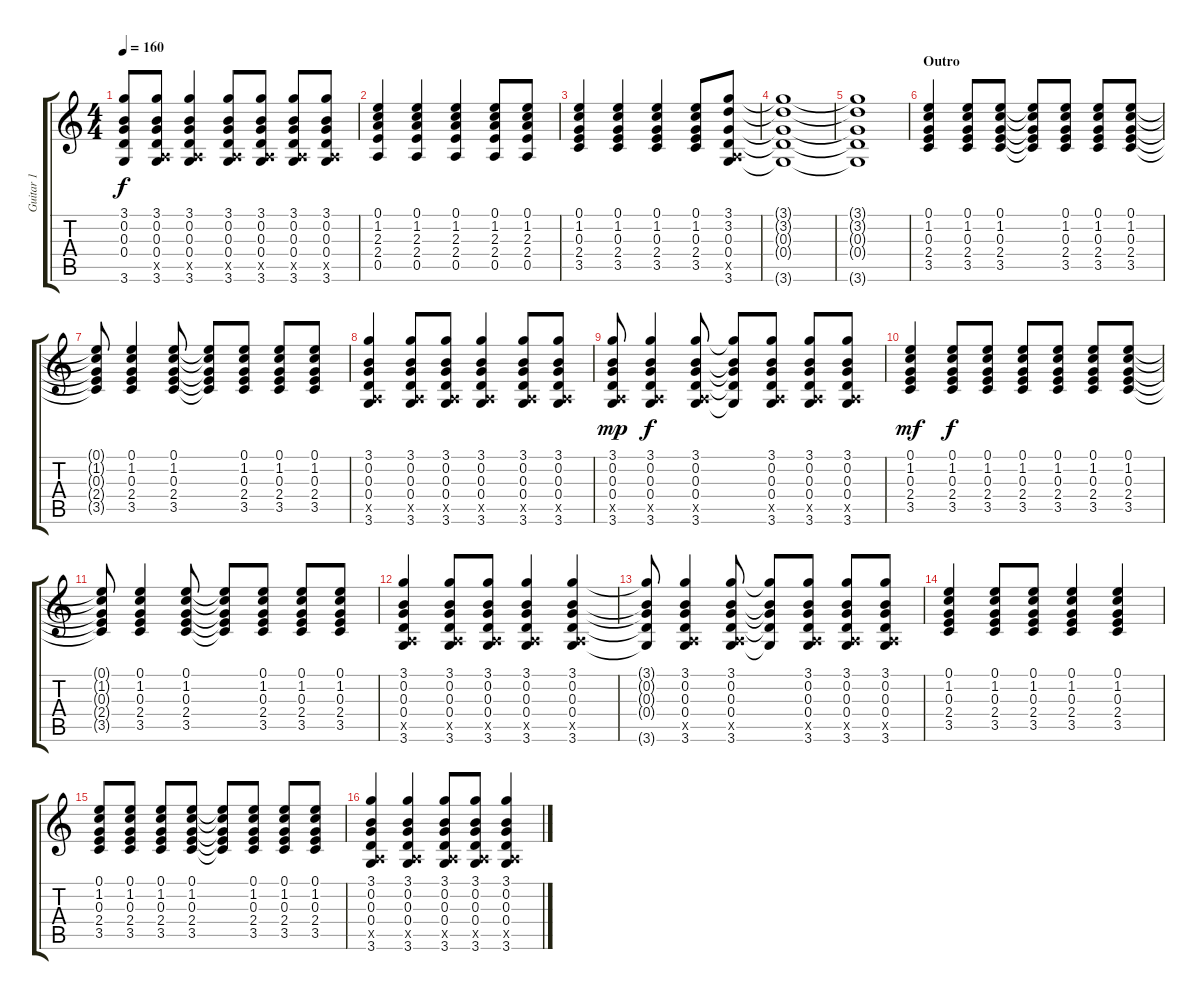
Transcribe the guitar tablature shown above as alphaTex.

\track ("Guitar 1" "Guitar 1") {instrument acousticguitarsteel}
\staff {score tabs}
\tuning (E4 B3 G3 D3 A2 E2) {hide}
\ts (4 4)
\tempo 160
\clef g2
\ks c
(3.1{t} 0.2{t} 0.3{t} 0.4{t} 3.6{t}).8{dy f} (3.1 0.2 0.3 0.4 0.5{x} 3.6).8 (3.1 0.2 0.3 0.4 0.5{x} 3.6).4 (3.1 0.2 0.3 0.4 0.5{x} 3.6).8 (3.1 0.2 0.3 0.4 0.5{x} 3.6).8 (3.1 0.2 0.3 0.4 0.5{x} 3.6).8 (3.1 0.2 0.3 0.4 0.5{x} 3.6).8 |
(0.1 1.2 2.3 2.4 0.5).4 (0.1 1.2 2.3 2.4 0.5).4 (0.1 1.2 2.3 2.4 0.5).4 (0.1 1.2 2.3 2.4 0.5).8 (0.1 1.2 2.3 2.4 0.5).8 |
(0.1 1.2 0.3 2.4 3.5).4 (0.1 1.2 0.3 2.4 3.5).4 (0.1 1.2 0.3 2.4 3.5).4 (0.1 1.2 0.3 2.4 3.5).8 (3.1 3.2 0.3 0.4 0.5{x} 3.6).8 |
(3.1{t} 3.2{t} 0.3{t} 0.4{t} 3.6{t}).1 |
(3.1{t} 3.2{t} 0.3{t} 0.4{t} 3.6{t}).1 |
\section ("" "Outro")
(0.1 1.2 0.3 2.4 3.5).4 (0.1 1.2 0.3 2.4 3.5).8 (0.1 1.2 0.3 2.4 3.5).8 (0.1{t} 1.2{t} 0.3{t} 2.4{t} 3.5{t}).8 (0.1 1.2 0.3 2.4 3.5).8 (0.1 1.2 0.3 2.4 3.5).8 (0.1 1.2 0.3 2.4 3.5).8 |
(0.1{t} 1.2{t} 0.3{t} 2.4{t} 3.5{t}).8 (0.1 1.2 0.3 2.4 3.5).4 (0.1 1.2 0.3 2.4 3.5).8 (0.1{t} 1.2{t} 0.3{t} 2.4{t} 3.5{t}).8 (0.1 1.2 0.3 2.4 3.5).8 (0.1 1.2 0.3 2.4 3.5).8 (0.1 1.2 0.3 2.4 3.5).8 |
(3.1 0.2 0.3 0.4 0.5{x} 3.6).4 (3.1 0.2 0.3 0.4 0.5{x} 3.6).8 (3.1 0.2 0.3 0.4 0.5{x} 3.6).8 (3.1 0.2 0.3 0.4 0.5{x} 3.6).4 (3.1 0.2 0.3 0.4 0.5{x} 3.6).8 (3.1 0.2 0.3 0.4 0.5{x} 3.6).8 |
(3.1 0.2 0.3 0.4 0.5{x} 3.6).8{dy mp} (3.1 0.2 0.3 0.4 0.5{x} 3.6).4{dy f} (3.1 0.2 0.3 0.4 0.5{x} 3.6).8 (3.1{t} 0.2{t} 0.3{t} 0.4{t} 3.6{t}).8 (3.1 0.2 0.3 0.4 0.5{x} 3.6).8 (3.1 0.2 0.3 0.4 0.5{x} 3.6).8 (3.1 0.2 0.3 0.4 0.5{x} 3.6).8 |
(0.1 1.2 0.3 2.4 3.5).4{dy mf} (0.1 1.2 0.3 2.4 3.5).8{dy f} (0.1 1.2 0.3 2.4 3.5).8 (0.1 1.2 0.3 2.4 3.5).8 (0.1 1.2 0.3 2.4 3.5).8 (0.1 1.2 0.3 2.4 3.5).8 (0.1 1.2 0.3 2.4 3.5).8 |
(0.1{t} 1.2{t} 0.3{t} 2.4{t} 3.5{t}).8 (0.1 1.2 0.3 2.4 3.5).4 (0.1 1.2 0.3 2.4 3.5).8 (0.1{t} 1.2{t} 0.3{t} 2.4{t} 3.5{t}).8 (0.1 1.2 0.3 2.4 3.5).8 (0.1 1.2 0.3 2.4 3.5).8 (0.1 1.2 0.3 2.4 3.5).8 |
(3.1 0.2 0.3 0.4 0.5{x} 3.6).4 (3.1 0.2 0.3 0.4 0.5{x} 3.6).8 (3.1 0.2 0.3 0.4 0.5{x} 3.6).8 (3.1 0.2 0.3 0.4 0.5{x} 3.6).4 (3.1 0.2 0.3 0.4 0.5{x} 3.6).4 |
(3.1{t} 0.2{t} 0.3{t} 0.4{t} 3.6{t}).8 (3.1 0.2 0.3 0.4 0.5{x} 3.6).4 (3.1 0.2 0.3 0.4 0.5{x} 3.6).8 (3.1{t} 0.2{t} 0.3{t} 0.4{t} 3.6{t}).8 (3.1 0.2 0.3 0.4 0.5{x} 3.6).8 (3.1 0.2 0.3 0.4 0.5{x} 3.6).8 (3.1 0.2 0.3 0.4 0.5{x} 3.6).8 |
(0.1 1.2 0.3 2.4 3.5).4 (0.1 1.2 0.3 2.4 3.5).8 (0.1 1.2 0.3 2.4 3.5).8 (0.1 1.2 0.3 2.4 3.5).4 (0.1 1.2 0.3 2.4 3.5).4 |
(0.1 1.2 0.3 2.4 3.5).8 (0.1 1.2 0.3 2.4 3.5).8 (0.1 1.2 0.3 2.4 3.5).8 (0.1 1.2 0.3 2.4 3.5).8 (0.1{t} 1.2{t} 0.3{t} 2.4{t} 3.5{t}).8 (0.1 1.2 0.3 2.4 3.5).8 (0.1 1.2 0.3 2.4 3.5).8 (0.1 1.2 0.3 2.4 3.5).8 |
(3.1 0.2 0.3 0.4 0.5{x} 3.6).4 (3.1 0.2 0.3 0.4 0.5{x} 3.6).4 (3.1 0.2 0.3 0.4 0.5{x} 3.6).8 (3.1 0.2 0.3 0.4 0.5{x} 3.6).8 (3.1 0.2 0.3 0.4 0.5{x} 3.6).4
